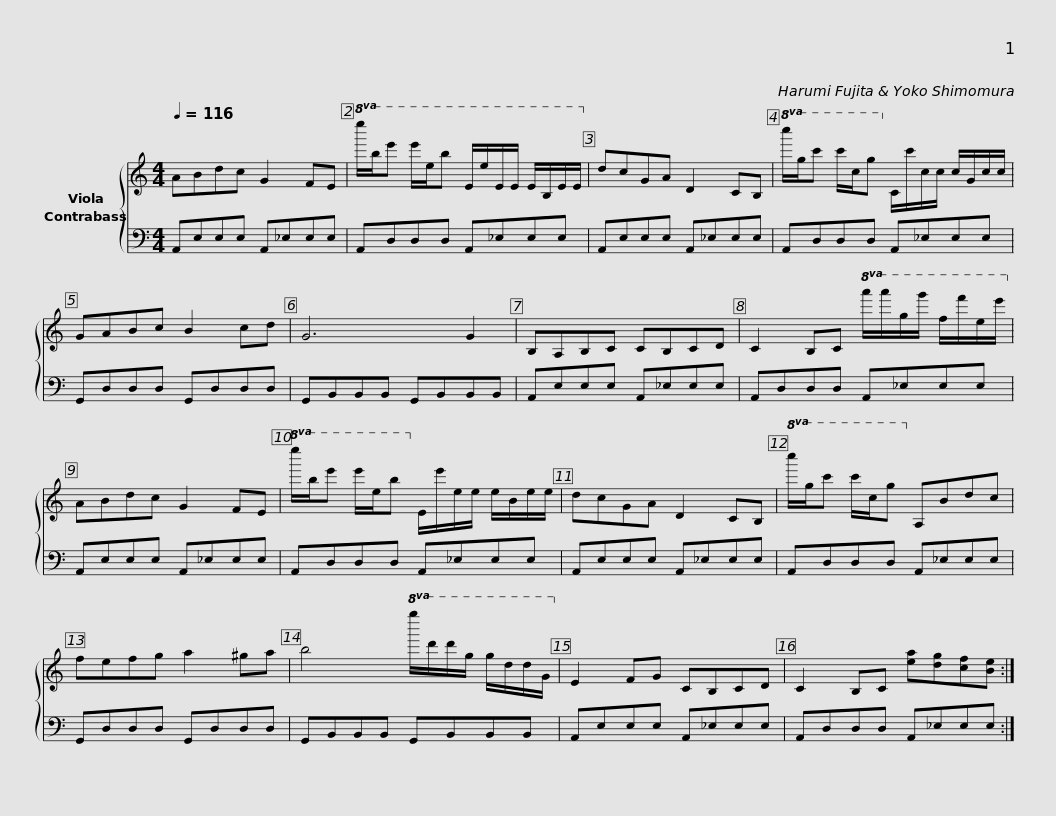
X:1
%%score { 1 2 }
L:1/8
Q:1/4=116
M:4/4
I:linebreak $
K:C
V:1 treble
V:2 bass
V:1
 ABdc G2 FE |!8va(! e''/b'/e'' e''/e'/b' e/e'/e/e/ e/B/e/e/!8va)! | dcGA D2 CB, |!8va(! c''/g'/c'' c''/c'/g'!8va)! c/c'/c/c/ c/G/c/c/ |$ GABc B2 cd | %5
 G6 G2 | B,A,B,C CB,CD | C2 B,C!8va(! a'/a''/g'/g''/ f'/f''/e'/e''/!8va)! |$ ABdc G2 FE |!8va(! e''/b'/e'' e''/e'/b'!8va)! e/e'/e/e/ e/B/e/e/ | %10
 dcGA D2 CB, |!8va(! c''/g'/c'' c''/c'/g'!8va)! ABdc |$ fefg a2 ^ga | b4!8va(! g''/d''/d''/g'/ g'/d'/d'/g/!8va)! | E2 FG CB,CD | %15
 C2 B,C [ea][dg][cf][Be] :| %16
V:2
 A,,E,E,E, A,,_E,E,E, | A,,D,D,D, A,,_E,E,E, | A,,E,E,E, A,,_E,E,E, | A,,D,D,D, A,,_E,E,E, |$ G,,D,D,D, G,,D,D,D, | %5
 G,,B,,B,,B,, G,,B,,B,,B,, | A,,E,E,E, A,,_E,E,E, | A,,D,D,D, A,,_E,E,E, |$ A,,E,E,E, A,,_E,E,E, | A,,D,D,D, A,,_E,E,E, | %10
 A,,E,E,E, A,,_E,E,E, | A,,D,D,D, A,,_E,E,E, |$ G,,D,D,D, G,,D,D,D, | G,,B,,B,,B,, G,,B,,B,,B,, | A,,E,E,E, A,,_E,E,E, | %15
 A,,D,D,D, A,,_E,E,E, :| %16
